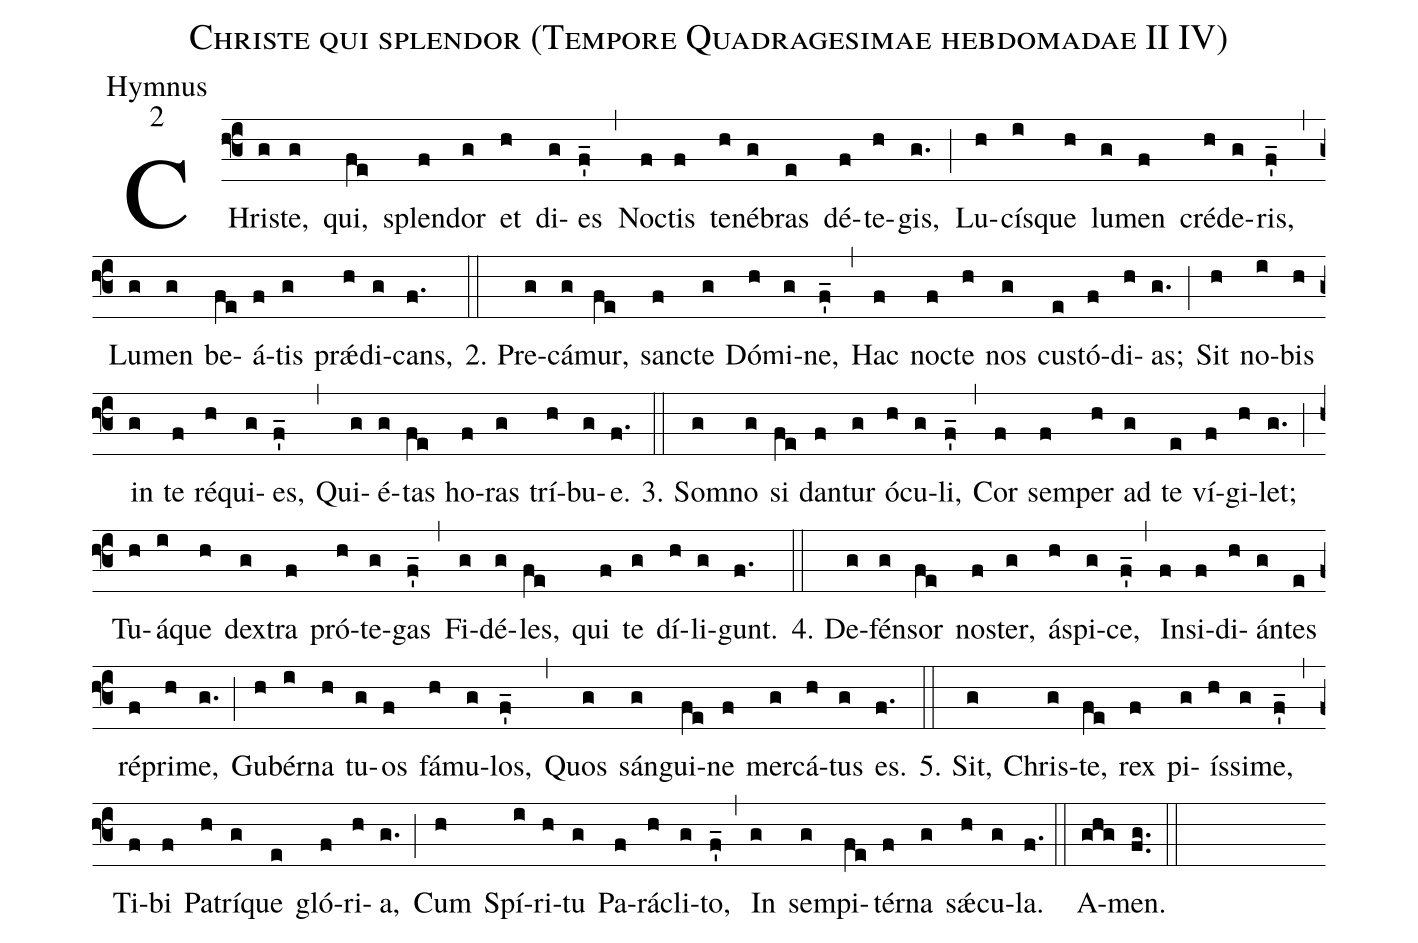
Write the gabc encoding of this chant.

name:Christe qui splendor (Tempore Quadragesimae hebdomadae II IV);
office-part:Hymnus;
mode:2;
%%
(f3)CHris(g)te,(g) qui,(fe) splen(f)dor(g) et(h) di(g)es(f'_) (,)
Noc(f)tis(f) te(h)né(g)bras(e) dé(f)te(h)gis,(g.) (;)
Lu(h)cís(i)que(h) lu(g)men(f) cré(h)de(g)ris,(f'_) (,)
Lu(g)men(g) be(fe)á(f)tis(g) prǽ(h)di(g)cans,(f.) (::)

2. Pre(g)cá(g)mur,(fe) sanc(f)te(g) Dó(h)mi(g)ne,(f'_) (,)
Hac(f) noc(f)te(h) nos(g) cus(e)tó(f)di(h)as;(g.) (;)
Sit(h) no(i)bis(h) in(g) te(f) ré(h)qui(g)es,(f'_) (,)
Qui(g)é(g)tas(fe) ho(f)ras(g) trí(h)bu(g)e.(f.) (::)

3. Som(g)no(g) si(fe) dan(f)tur(g) ó(h)cu(g)li,(f'_) (,)
Cor(f) sem(f)per(h) ad(g) te(e) ví(f)gi(h)let;(g.) (;)
Tu(h)á(i)que(h) dex(g)tra(f) pró(h)te(g)gas(f'_) (,)
Fi(g)dé(g)les,(fe) qui(f) te(g) dí(h)li(g)gunt.(f.) (::)

4. De(g)fén(g)sor(fe) nos(f)ter,(g) á(h)spi(g)ce,(f'_) (,)
In(f)si(f)di(h)án(g)tes(e) ré(f)pri(h)me,(g.) (;)
Gu(h)bér(i)na(h) tu(g)os(f) fá(h)mu(g)los,(f'_) (,)
Quos(g) sán(g)gui(fe)ne(f) mer(g)cá(h)tus(g) es.(f.) (::)

5. Sit,(g) Chris(g)te,(fe) rex(f) pi(g)ís(h)si(g)me,(f'_) (,)
Ti(f)bi(f) Pa(h)trí(g)que(e) gló(f)ri(h)a,(g.) (;)
Cum(h) Spí(i)ri(h)tu(g) Pa(f)rá(h)cli(g)to,(f'_) (,)
In(g) sem(g)pi(fe)tér(f)na(g) sǽ(h)cu(g)la.(f.) (::)
A(ghg)men.(fg..) (::)
